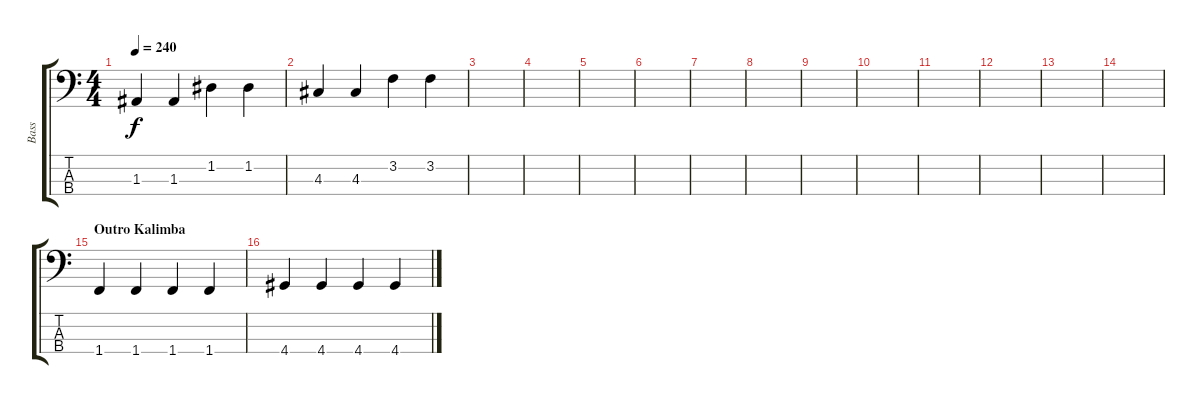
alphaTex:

\track ("Bass" "Bass") {instrument fretlessbass}
\staff {score tabs}
\tuning (G2 D2 A1 E1) {hide}
\ts (4 4)
\tempo 240
\clef f4
\ks c
1.3.4{dy f} 1.3.4 1.2.4 1.2.4 |
4.3.4 4.3.4 3.2.4 3.2.4 |
|
|
|
|
|
|
|
|
|
|
|
|
\section ("" "Outro Kalimba")
1.4.4 1.4.4 1.4.4 1.4.4 |
4.4.4 4.4.4 4.4.4 4.4.4
